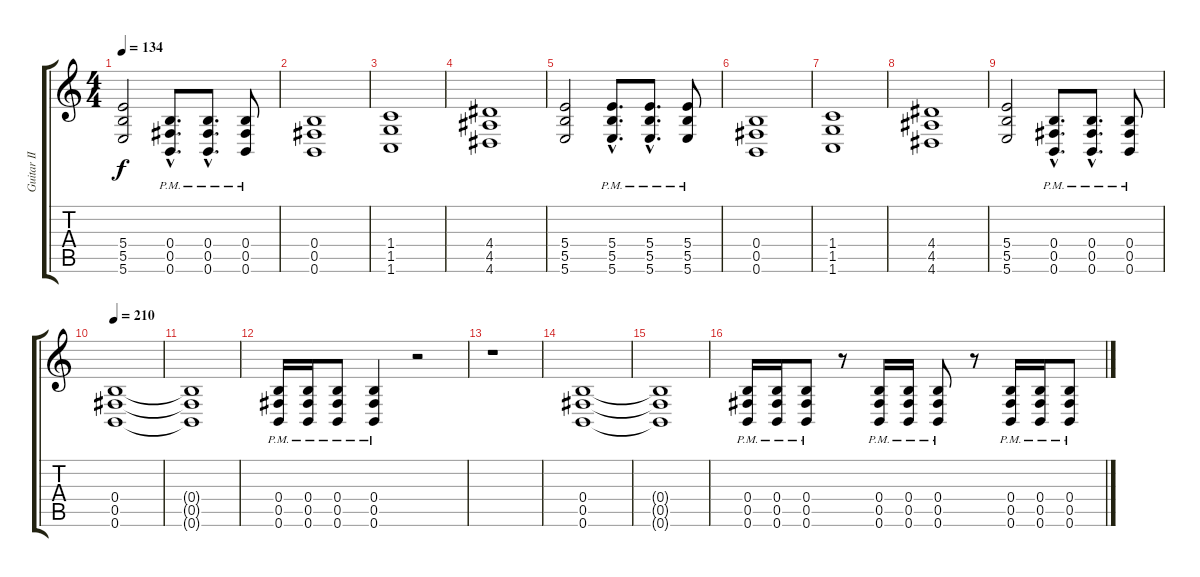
\track ("Guitar II" "Guitar II") {instrument distortionguitar}
\staff {score tabs}
\tuning (Db4 Ab3 E3 B2 Gb2 B1) {hide}
\ts (4 4)
\tempo 134
\clef g2
\ks c
(5.4 5.5 5.6).2{dy f} (0.4{hac pm} 0.5{hac pm} 0.6{hac}).8{d} (0.4{hac pm} 0.5{hac pm} 0.6{hac}).8{d} (0.4{pm} 0.5{pm} 0.6).8 |
(0.4 0.5 0.6).1 |
(1.4 1.5 1.6).1 |
(4.4 4.5 4.6).1 |
(5.4 5.5 5.6).2 (5.4{hac pm} 5.5{hac pm} 5.6{hac}).8{d} (5.4{hac pm} 5.5{hac pm} 5.6{hac}).8{d} (5.4{pm} 5.5{pm} 5.6).8 |
(0.4 0.5 0.6).1 |
(1.4 1.5 1.6).1 |
(4.4 4.5 4.6).1 |
(5.4 5.5 5.6).2 (0.4{hac pm} 0.5{hac pm} 0.6{hac}).8{d} (0.4{hac pm} 0.5{hac pm} 0.6{hac}).8{d} (0.4{pm} 0.5{pm} 0.6).8 |
\section ("" "")
\tempo 210
(0.4 0.5 0.6).1 |
(0.4{t} 0.5{t} 0.6{t}).1 |
(0.4{pm} 0.5{pm} 0.6{pm}).16 (0.4{pm} 0.5{pm} 0.6{pm}).16 (0.4{pm} 0.5{pm} 0.6{pm}).8 (0.4{pm} 0.5{pm} 0.6{pm}).4 r.2 |
r.1 |
(0.4 0.5 0.6).1 |
(0.4{t} 0.5{t} 0.6{t}).1 |
(0.4{pm} 0.5{pm} 0.6{pm}).16 (0.4{pm} 0.5{pm} 0.6{pm}).16 (0.4{pm} 0.5{pm} 0.6{pm}).8 r.8 (0.4{pm} 0.5{pm} 0.6{pm}).16 (0.4{pm} 0.5{pm} 0.6{pm}).16 (0.4{pm} 0.5{pm} 0.6{pm}).8 r.8 (0.4{pm} 0.5{pm} 0.6{pm}).16 (0.4{pm} 0.5{pm} 0.6{pm}).16 (0.4{pm} 0.5{pm} 0.6{pm}).8
